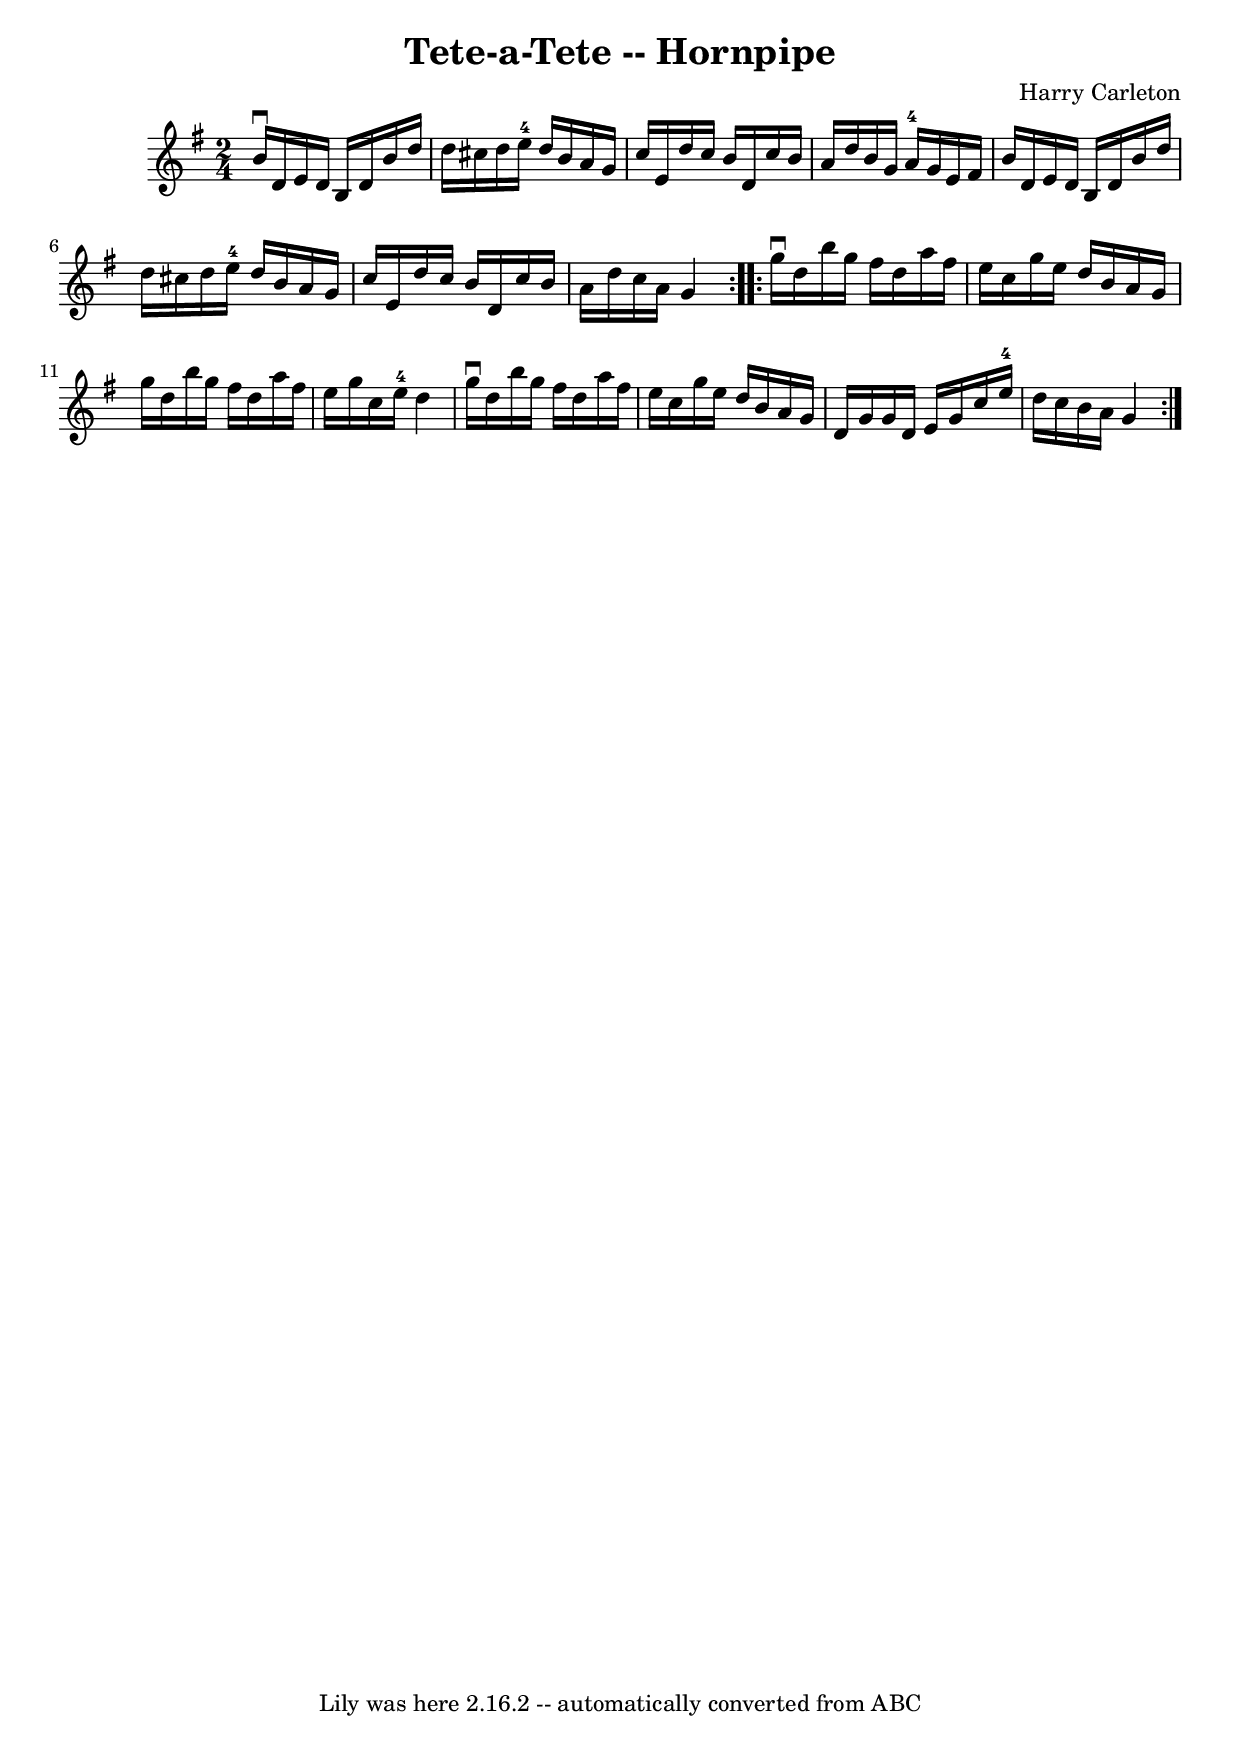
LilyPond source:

\version "2.7.40"
\include "Mammoth.ily"
\header {
	%% book = "Cole's 1000 Fiddle Tunes"
	composer = "Harry Carleton"
	crossRefNumber = "1"
	footnotes = ""
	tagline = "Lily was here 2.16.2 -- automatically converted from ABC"
	title = "Tete-a-Tete -- Hornpipe"
}
voicedefault =  {


\repeat volta 2 {
\time 2/4 
\key g \major b'16^\downbow d'16 e'16 d'16 b16 d'16  
 b'16 d''16  |
 d''16 cis''16 d''16 e''16-4 d''16    
b'16 a'16 g'16  |
 c''16 e'16 d''16 c''16 b'16    
d'16 c''16 b'16  |
 a'16 d''16 b'16 g'16 a'16-4  
 g'16 e'16 fis'16  |
 b'16 d'16 e'16 d'16 b16    
d'16 b'16 d''16  |
 d''16 cis''16 d''16 e''16-4   
d''16 b'16 a'16 g'16  |
 c''16 e'16 d''16 c''16    
b'16 d'16 c''16 b'16  |
 a'16 d''16 c''16 a'16 g'4 
 }     \repeat volta 2 { g''16^\downbow d''16 b''16 g''16 fis''16 
 d''16 a''16 fis''16  |
 e''16 c''16 g''16 e''16    
d''16 b'16 a'16 g'16  |
 g''16 d''16 b''16 g''16    
fis''16 d''16 a''16 fis''16  |
 e''16 g''16 c''16    
e''16-4 d''4  |
 g''16^\downbow d''16 b''16 g''16    
fis''16 d''16 a''16 fis''16  |
 e''16 c''16 g''16    
e''16 d''16 b'16 a'16 g'16  |
 d'16 g'16 g'16 d'16 
 e'16 g'16 c''16 e''16-4 |
 d''16 c''16 b'16    
a'16 g'4  }   
}

\score{
    <<

	\context Staff="default"
	{
	    \voicedefault 
	}

    >>
	\layout {
	}
	\midi {}
}
